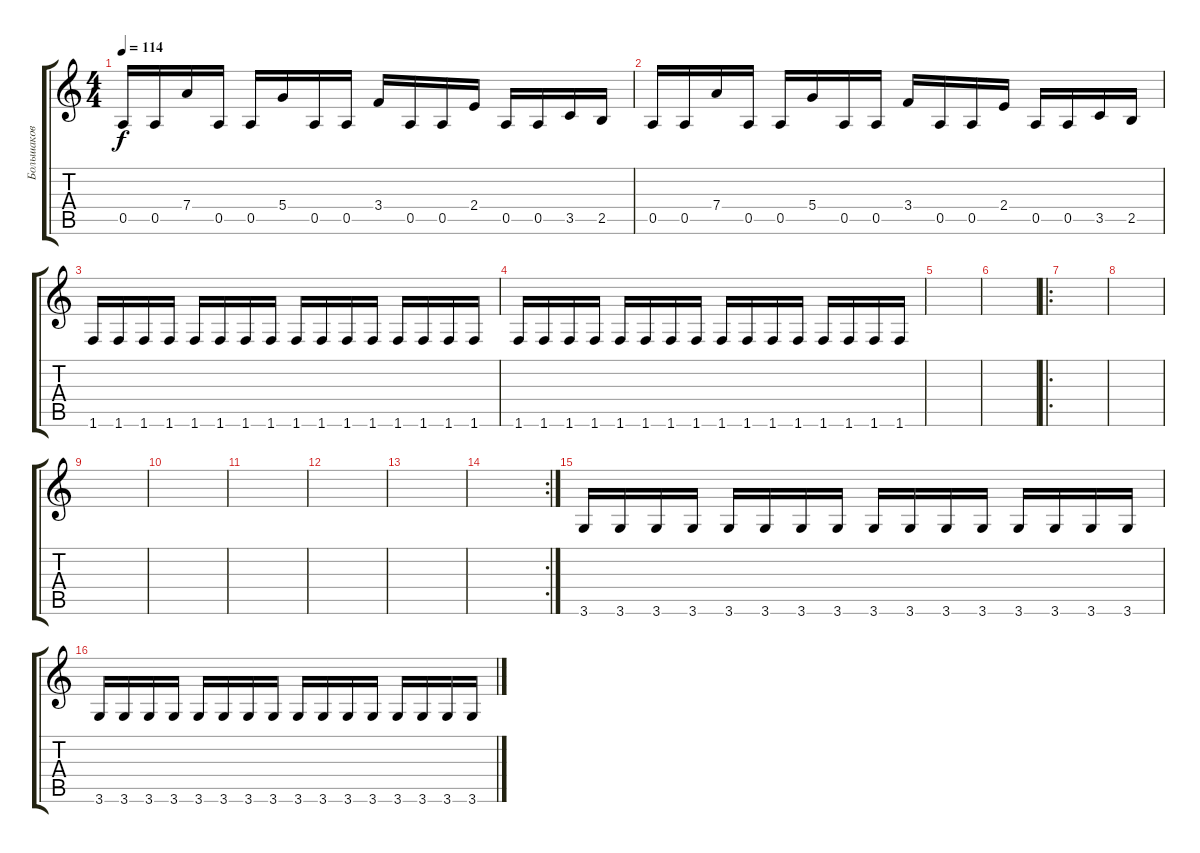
\track ("Большаков" "Большаков") {instrument distortionguitar}
\staff {score tabs}
\tuning (E4 B3 G3 D3 A2 E2) {hide}
\ts (4 4)
\tempo 114
\clef g2
\ks c
0.5.16{dy f} 0.5.16 7.4.16 0.5.16 0.5.16 5.4.16 0.5.16 0.5.16 3.4.16 0.5.16 0.5.16 2.4.16 0.5.16 0.5.16 3.5.16 2.5.16 |
0.5.16 0.5.16 7.4.16 0.5.16 0.5.16 5.4.16 0.5.16 0.5.16 3.4.16 0.5.16 0.5.16 2.4.16 0.5.16 0.5.16 3.5.16 2.5.16 |
1.6.16 1.6.16 1.6.16 1.6.16 1.6.16 1.6.16 1.6.16 1.6.16 1.6.16 1.6.16 1.6.16 1.6.16 1.6.16 1.6.16 1.6.16 1.6.16 |
1.6.16 1.6.16 1.6.16 1.6.16 1.6.16 1.6.16 1.6.16 1.6.16 1.6.16 1.6.16 1.6.16 1.6.16 1.6.16 1.6.16 1.6.16 1.6.16 |
|
|
\ro
|
|
|
|
|
|
|
\rc 2
|
3.6.16 3.6.16 3.6.16 3.6.16 3.6.16 3.6.16 3.6.16 3.6.16 3.6.16 3.6.16 3.6.16 3.6.16 3.6.16 3.6.16 3.6.16 3.6.16 |
3.6.16 3.6.16 3.6.16 3.6.16 3.6.16 3.6.16 3.6.16 3.6.16 3.6.16 3.6.16 3.6.16 3.6.16 3.6.16 3.6.16 3.6.16 3.6.16
